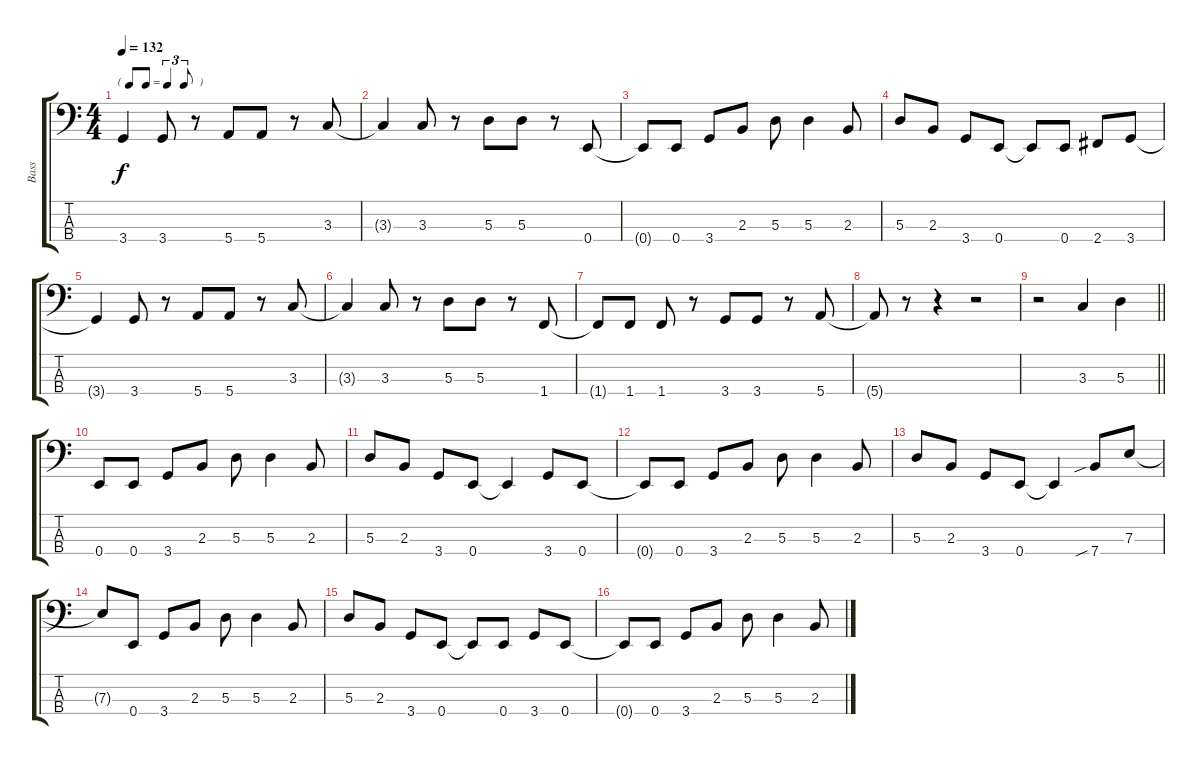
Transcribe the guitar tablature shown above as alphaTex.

\track ("Bass" "Bass") {instrument electricbassfinger}
\staff {score tabs}
\tuning (G2 D2 A1 E1) {hide}
\ts (4 4)
\tf triplet8th
\tempo 132
\clef f4
\ks c
3.4{t}.4{dy f} 3.4.8 r.8 5.4.8 5.4.8 r.8 3.3.8 |
3.3{t}.4 3.3.8 r.8 5.3.8 5.3.8 r.8 0.4.8 |
0.4{t}.8 0.4.8 3.4.8 2.3.8 5.3.8 5.3.4 2.3.8 |
5.3.8 2.3.8 3.4.8 0.4.8 0.4{t}.8 0.4.8 2.4.8 3.4.8 |
3.4{t}.4 3.4.8 r.8 5.4.8 5.4.8 r.8 3.3.8 |
3.3{t}.4 3.3.8 r.8 5.3.8 5.3.8 r.8 1.4.8 |
1.4{t}.8 1.4.8 1.4.8 r.8 3.4.8 3.4.8 r.8 5.4.8 |
5.4{t}.8 r.8 r.4 r.2 |
\barLineRight lightlight
r.2 3.3.4 5.3.4 |
0.4.8 0.4.8 3.4.8 2.3.8 5.3.8 5.3.4 2.3.8 |
5.3.8 2.3.8 3.4.8 0.4.8 0.4{t}.4 3.4.8 0.4.8 |
0.4{t}.8 0.4.8 3.4.8 2.3.8 5.3.8 5.3.4 2.3.8 |
5.3.8 2.3.8 3.4.8 0.4.8 0.4{t}.4 7.4{sib}.8 7.3.8 |
7.3{t}.8 0.4.8 3.4.8 2.3.8 5.3.8 5.3.4 2.3.8 |
5.3.8 2.3.8 3.4.8 0.4.8 0.4{t}.8 0.4.8 3.4.8 0.4.8 |
0.4{t}.8 0.4.8 3.4.8 2.3.8 5.3.8 5.3.4 2.3.8
